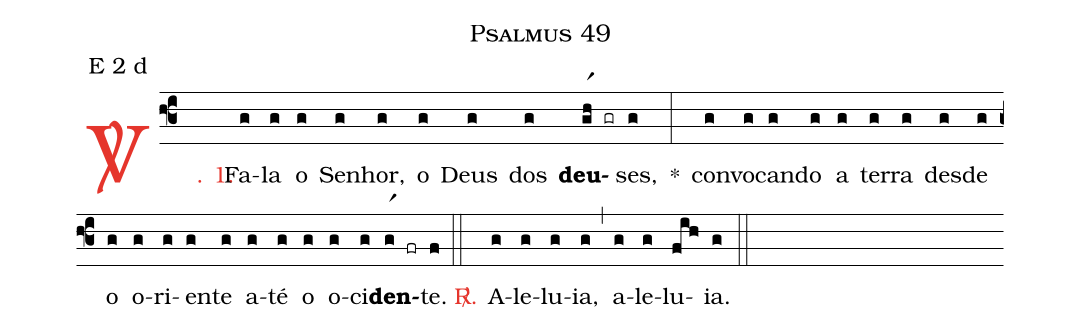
name: Psalmus 49;
mode: E 2 d;
%%
(f3)

<c><sp>V/</sp>. 1.</c>() Fa(g)la(g) o(g) Se(g)nhor,(g) o(g) Deus(g) dos(g) <b>deu</b>(ghr1 gr)ses,(g) *(:) con(g)vo(g)can(g)do(g) a(g) ter(g)ra(g) des(g)de(g) o(g) o(g)ri(g)en(g)te(g) a(g)té(g) o(g) o(g)ci(g)<b>den</b>(gr1 fr)te.(f)

(::)

<nlba><c><sp>R/</sp>.</c>() A</nlba>(g)le(g)lu(g)ia,(g) (,) a(g)le(g)lu(fih)ia.(g)

(::)
